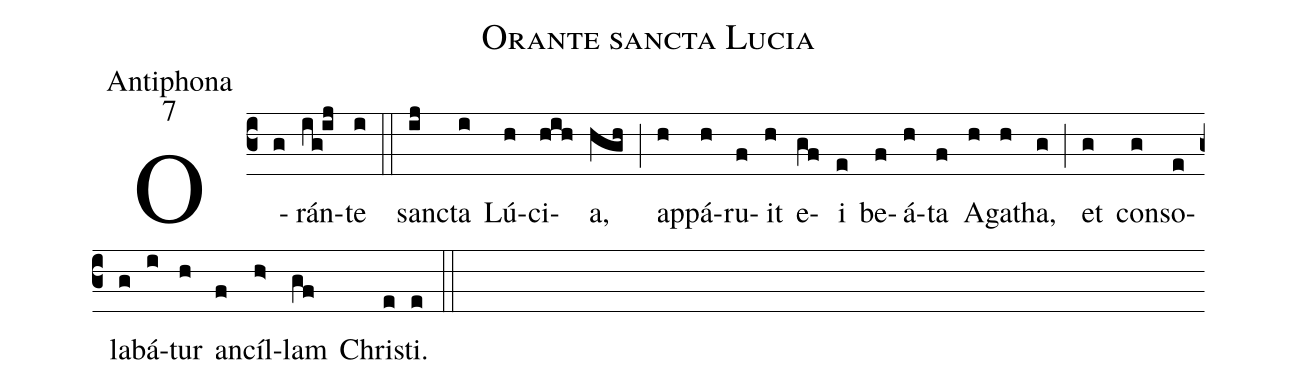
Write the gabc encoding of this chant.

name:Orante sancta Lucia;
office-part:Antiphona;
mode:7;
%%
(c3) O(g)rán(ig!ij)te(i) (::) san(ij)cta(i) Lú(h)ci(hih)a,(hgh) (;) ap(h)pá(h)ru(f)it(h) e(gf)i(e) be(f)á(h)ta(f) A(h)ga(h)tha,(g) (;) et(g) con(g)so(e)la(g)bá(i)tur(h) an(f)cíl(h>)lam(gf) Chri(e)sti.(e) (::)
